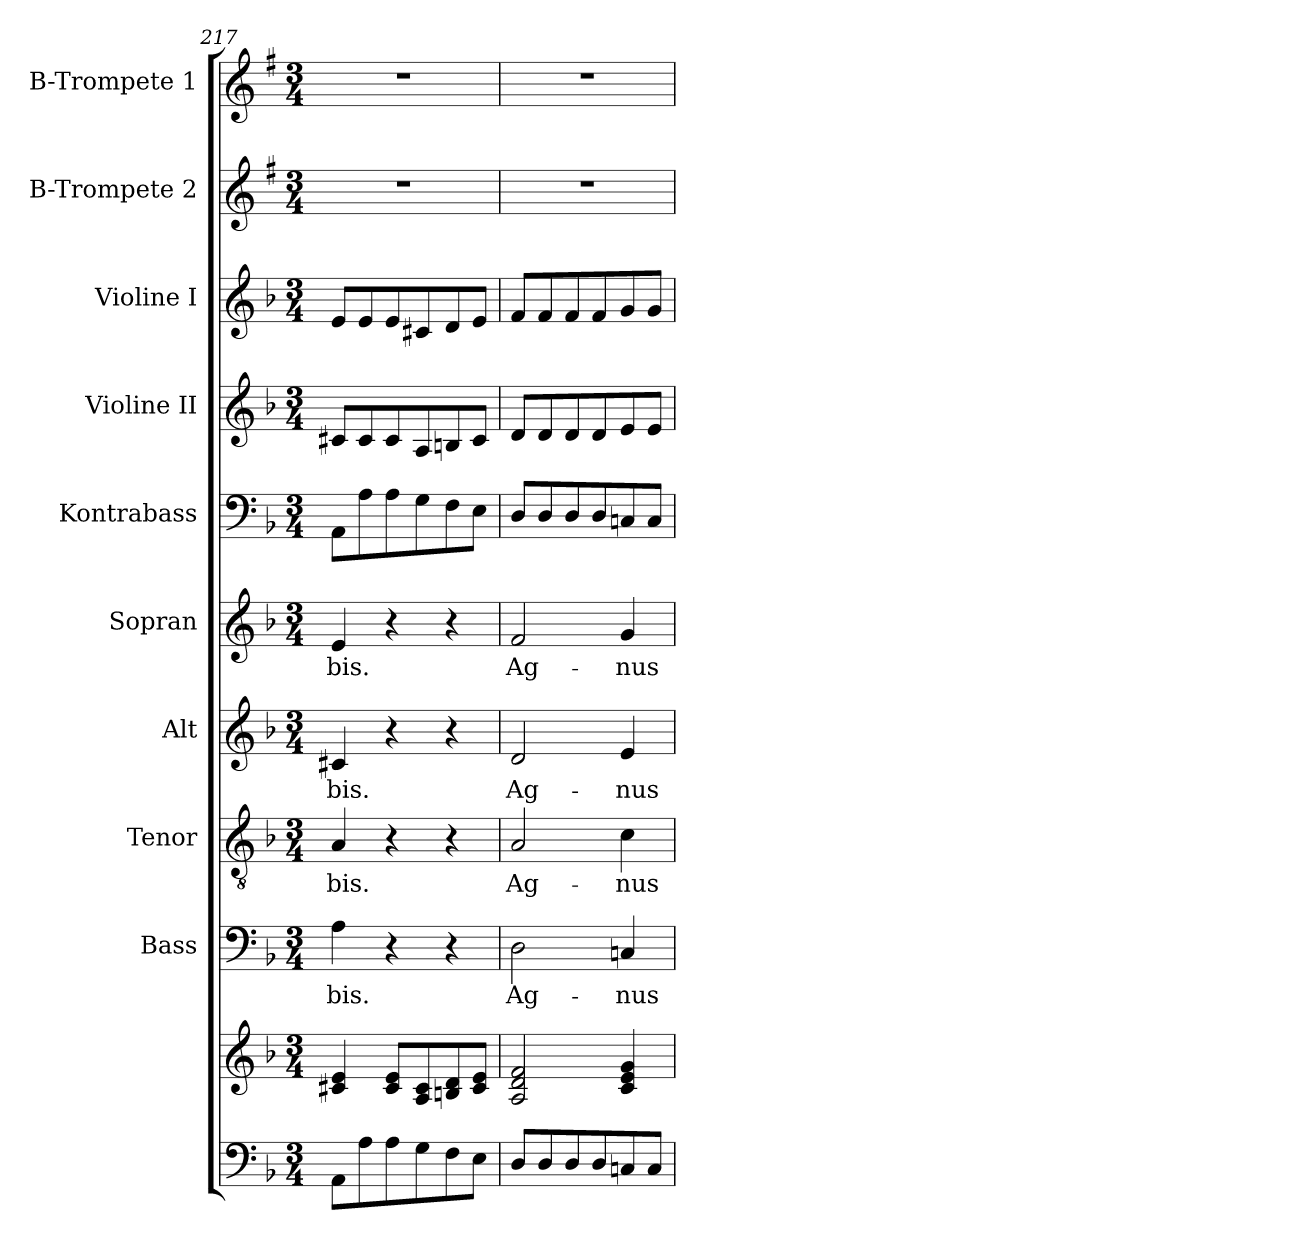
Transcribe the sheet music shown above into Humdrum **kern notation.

**kern	**kern	**kern	**text	**kern	**text	**kern	**text	**kern	**text	**kern	**kern	**kern	**kern	**kern
*part10	*part10	*part9	*part9	*part8	*part8	*part7	*part7	*part6	*part6	*part5	*part4	*part3	*part2	*part1
*staff11	*staff10	*staff9	*staff9	*staff8	*staff8	*staff7	*staff7	*staff6	*staff6	*staff5	*staff4	*staff3	*staff2	*staff1
*	*	*I"Bass	*	*I"Tenor	*	*I"Alt	*	*I"Sopran	*	*I"Kontrabass	*I"Violine II	*I"Violine I	*I"B-Trompete 2	*I"B-Trompete 1
*	*	*I'B.	*	*I'T.	*	*I'A.	*	*I'S.	*	*I'Kb.	*I'Vl. II	*I'Vl. I	*I'B Trp. 2	*I'B Trp. 1
*clefF4	*clefG2	*clefF4	*	*clefGv2	*	*clefG2	*	*clefG2	*	*clefF4	*clefG2	*clefG2	*clefG2	*clefG2
*	*	*	*	*	*	*	*	*	*	*ITrd7c12	*	*	*ITrd1c2	*ITrd1c2
*k[b-]	*k[b-]	*k[b-]	*	*k[b-]	*	*k[b-]	*	*k[b-]	*	*k[b-]	*k[b-]	*k[b-]	*k[b-]	*k[b-]
*F:	*F:	*F:	*	*F:	*	*F:	*	*F:	*	*F:	*F:	*F:	*F:	*F:
*M3/4	*M3/4	*M3/4	*	*M3/4	*	*M3/4	*	*M3/4	*	*M3/4	*M3/4	*M3/4	*M3/4	*M3/4
=217	=217	=217	=217	=217	=217	=217	=217	=217	=217	=217	=217	=217	=217	=217
!	!	!	!LO:LY:b	!	!LO:LY:b	!	!LO:LY:b	!	!LO:LY:b	!	!	!	!	!
8AA\L	4c#X/ 4e/	4A\	-bis.	4A/	-bis.	4c#X/	-bis.	4e/	-bis.	8AAA\L	8c#X/L	8e/L	2.r	2.r
8A\	.	.	.	.	.	.	.	.	.	8AA\	8c#/	8e/	.	.
8A\	8c#/ 8e/L	4r	.	4r	.	4r	.	4r	.	8AA\	8c#/	8e/	.	.
8G\	8A/ 8c#/	.	.	.	.	.	.	.	.	8GG\	8A/	8c#X/	.	.
8F\	8Bn/ 8d/	4r	.	4r	.	4r	.	4r	.	8FF\	8Bn/	8d/	.	.
8E\J	8c#/ 8e/J	.	.	.	.	.	.	.	.	8EE\J	8c#/J	8e/J	.	.
=218	=218	=218	=218	=218	=218	=218	=218	=218	=218	=218	=218	=218	=218	=218
!	!	!	!LO:LY:b	!	!LO:LY:b	!	!LO:LY:b	!	!LO:LY:b	!	!	!	!	!
8D/L	2A/ 2d/ 2f/	2D\	Ag-	2A/	Ag-	2d/	Ag-	2f/	Ag-	8DD/L	8d/L	8f/L	2.r	2.r
8D/	.	.	.	.	.	.	.	.	.	8DD/	8d/	8f/	.	.
8D/	.	.	.	.	.	.	.	.	.	8DD/	8d/	8f/	.	.
8D/	.	.	.	.	.	.	.	.	.	8DD/	8d/	8f/	.	.
!	!	!	!LO:LY:b	!	!LO:LY:b	!	!LO:LY:b	!	!LO:LY:b	!	!	!	!	!
8Cn/	4c/ 4e/ 4g/	4Cn/	-nus	4c\	-nus	4e/	-nus	4g/	-nus	8CCn/	8e/	8g/	.	.
8C/J	.	.	.	.	.	.	.	.	.	8CC/J	8e/J	8g/J	.	.
=	=	=	=	=	=	=	=	=	=	=	=	=	=	=
*-	*-	*-	*-	*-	*-	*-	*-	*-	*-	*-	*-	*-	*-	*-
